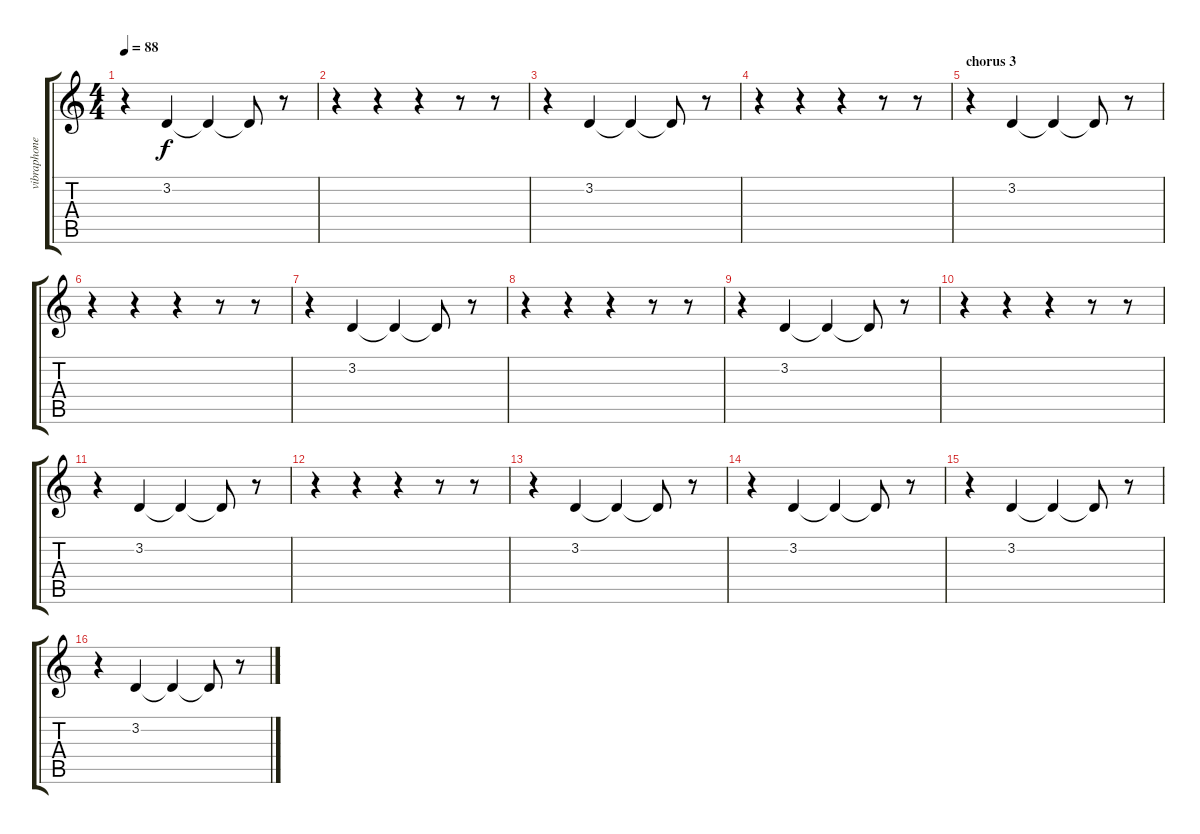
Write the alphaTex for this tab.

\track ("vibraphone" "vibraphone") {instrument vibraphone}
\staff {score tabs}
\tuning (E4 B3 G3 D3 A2 E2) {hide}
\ts (4 4)
\tempo 88
\clef g2
\ks c
r.4{dy f} 3.2.4 3.2{t}.4 3.2{t}.8 r.8 |
r.4 r.4 r.4 r.8 r.8 |
r.4 3.2.4 3.2{t}.4 3.2{t}.8 r.8 |
r.4 r.4 r.4 r.8 r.8 |
\section ("" "chorus 3")
r.4 3.2.4 3.2{t}.4 3.2{t}.8 r.8 |
r.4 r.4 r.4 r.8 r.8 |
r.4 3.2.4 3.2{t}.4 3.2{t}.8 r.8 |
r.4 r.4 r.4 r.8 r.8 |
r.4 3.2.4 3.2{t}.4 3.2{t}.8 r.8 |
r.4 r.4 r.4 r.8 r.8 |
r.4 3.2.4 3.2{t}.4 3.2{t}.8 r.8 |
r.4 r.4 r.4 r.8 r.8 |
r.4 3.2.4 3.2{t}.4 3.2{t}.8 r.8 |
r.4 3.2.4 3.2{t}.4 3.2{t}.8 r.8 |
r.4 3.2.4 3.2{t}.4 3.2{t}.8 r.8 |
r.4 3.2.4 3.2{t}.4 3.2{t}.8 r.8
